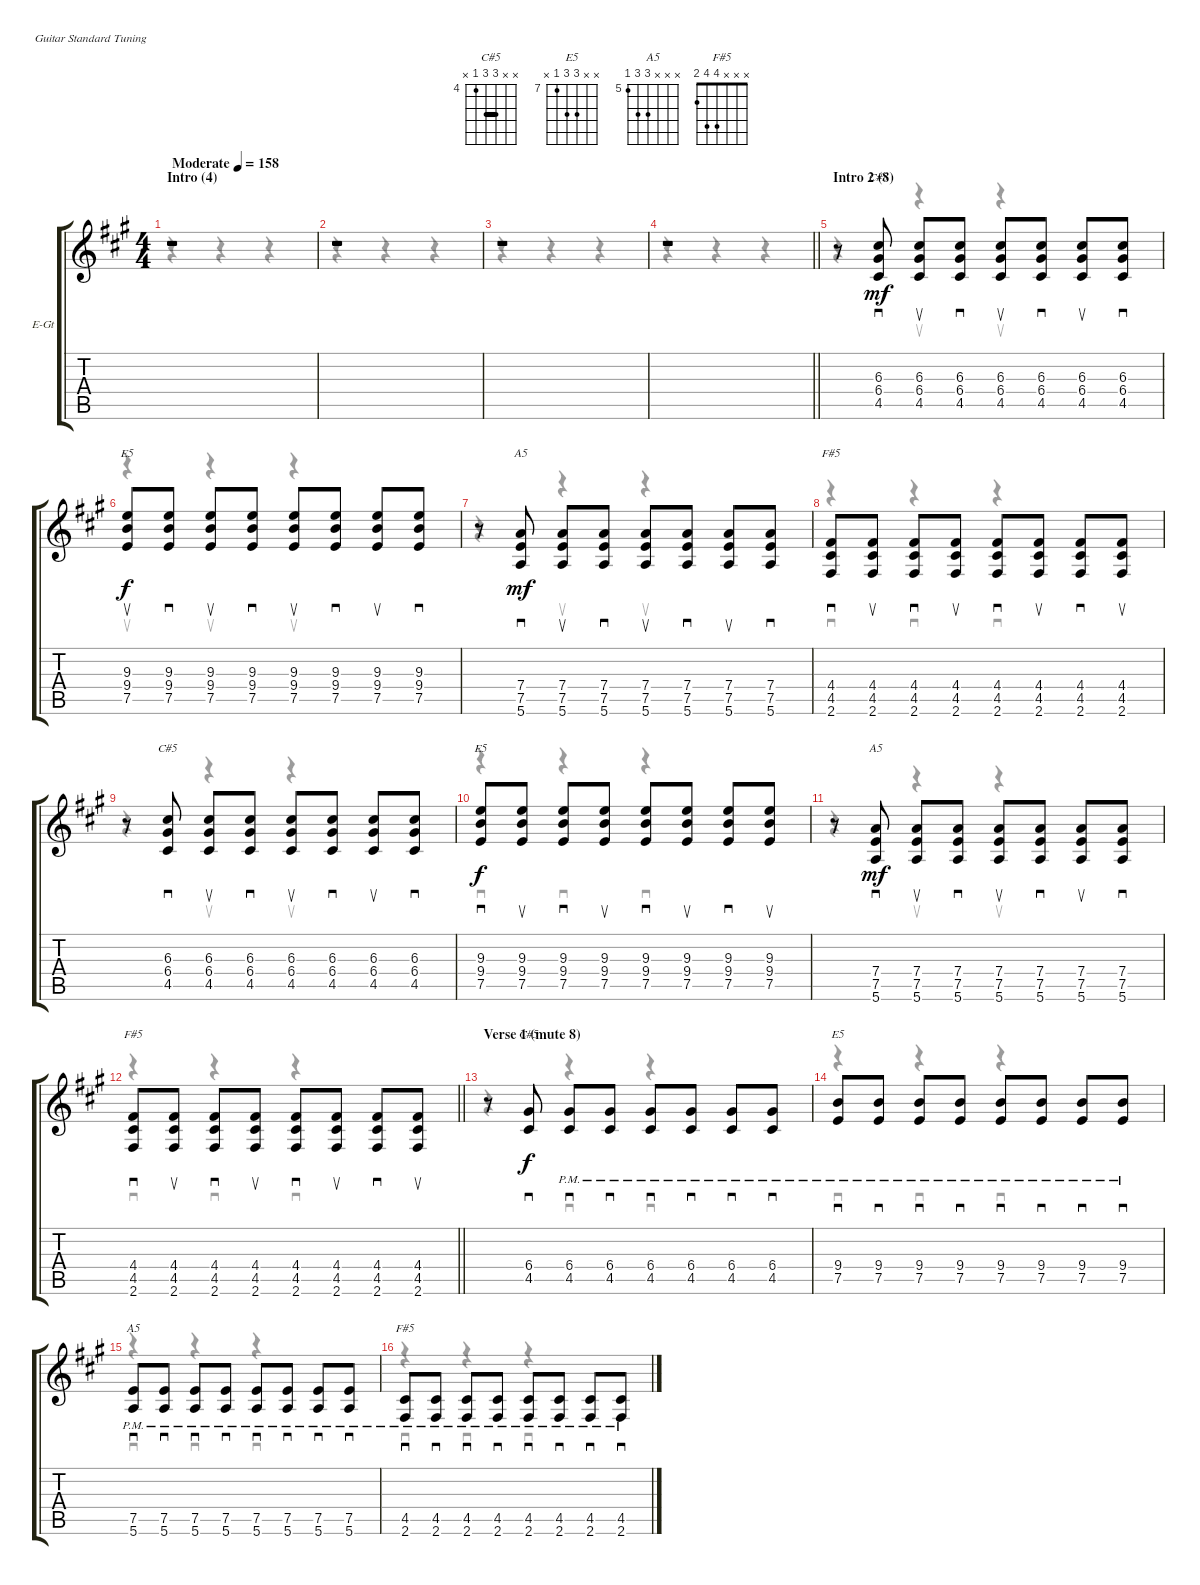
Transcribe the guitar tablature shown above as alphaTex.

\bracketExtendMode groupsimilarinstruments
\firstSystemTrackNameOrientation horizontal
\otherSystemsTrackNameOrientation horizontal
\track ("Guitar 1" "E-Gt") {instrument distortionguitar}
\staff {score tabs}
\tuning (E4 B3 G3 D3 A2 E2)
\chord ("C#5" x x 6 6 4 x) {firstfret 4 showfingering false barre 6}
\chord ("E5" x x 9 9 7 x) {firstfret 7 showfingering false barre 9}
\chord ("A5" x x x 7 7 5) {firstfret 5 showfingering false barre 7}
\chord ("F#5" x x x 4 4 2) {firstfret 2 showfingering false barre 4}
\chord ("E5" x x 9 9 7 x) {firstfret 7}
\chord ("A5" x x x 7 7 5) {firstfret 5}
\chord ("F#5" x x x 4 4 2)
\voice
\ts (4 4)
\beaming (8 2 2 2 2)
\section ("" "Intro (4)")
\tempo (158 "Moderate")
\clef g2
\ks a
r.1{dy mf instrument distortionguitar} |
r.1 |
r.1 |
\barLineRight lightlight
r.1 |
\section ("" "Intro 2 (8)")
r.8 (6.3 6.4 4.5).8{sd ch "C#5"} (6.3 6.4 4.5).8{su} (6.3 6.4 4.5).8{sd} (6.3 6.4 4.5).8{su} (6.3 6.4 4.5).8{sd} (6.3 6.4 4.5).8{su} (6.3 6.4 4.5).8{sd} |
(9.3 9.4 7.5).8{su ch "E5" dy f} (9.3 9.4 7.5).8{sd} (9.3 9.4 7.5).8{su} (9.3 9.4 7.5).8{sd} (9.3 9.4 7.5).8{su} (9.3 9.4 7.5).8{sd} (9.3 9.4 7.5).8{su} (9.3 9.4 7.5).8{sd} |
r.8 (7.4 7.5 5.6).8{sd ch "A5" dy mf} (7.4 7.5 5.6).8{su} (7.4 7.5 5.6).8{sd} (7.4 7.5 5.6).8{su} (7.4 7.5 5.6).8{sd} (7.4 7.5 5.6).8{su} (7.4 7.5 5.6).8{sd} |
(4.4 4.5 2.6).8{sd ch "F#5"} (4.4 4.5 2.6).8{su} (4.4 4.5 2.6).8{sd} (4.4 4.5 2.6).8{su} (4.4 4.5 2.6).8{sd} (4.4 4.5 2.6).8{su} (4.4 4.5 2.6).8{sd} (4.4 4.5 2.6).8{su} |
r.8 (6.3 6.4 4.5).8{sd ch "C#5"} (6.3 6.4 4.5).8{su} (6.3 6.4 4.5).8{sd} (6.3 6.4 4.5).8{su} (6.3 6.4 4.5).8{sd} (6.3 6.4 4.5).8{su} (6.3 6.4 4.5).8{sd} |
(9.3 9.4 7.5).8{sd ch "E5" dy f} (9.3 9.4 7.5).8{su} (9.3 9.4 7.5).8{sd} (9.3 9.4 7.5).8{su} (9.3 9.4 7.5).8{sd} (9.3 9.4 7.5).8{su} (9.3 9.4 7.5).8{sd} (9.3 9.4 7.5).8{su} |
r.8 (7.4 7.5 5.6).8{sd ch "A5" dy mf} (7.4 7.5 5.6).8{su} (7.4 7.5 5.6).8{sd} (7.4 7.5 5.6).8{su} (7.4 7.5 5.6).8{sd} (7.4 7.5 5.6).8{su} (7.4 7.5 5.6).8{sd} |
\barLineRight lightlight
(4.4 4.5 2.6).8{sd ch "F#5"} (4.4 4.5 2.6).8{su} (4.4 4.5 2.6).8{sd} (4.4 4.5 2.6).8{su} (4.4 4.5 2.6).8{sd} (4.4 4.5 2.6).8{su} (4.4 4.5 2.6).8{sd} (4.4 4.5 2.6).8{su} |
\section ("" "Verse 1 (mute 8)")
r.8 (6.4 4.5).8{sd ch "C#5" dy f} (6.4 4.5{pm}).8{sd} (6.4 4.5{pm}).8{sd} (6.4 4.5{pm}).8{sd} (6.4 4.5{pm}).8{sd} (6.4 4.5{pm}).8{sd} (6.4 4.5{pm}).8{sd} |
(9.4 7.5{pm}).8{sd ch "E5"} (9.4 7.5{pm}).8{sd} (9.4 7.5{pm}).8{sd} (9.4 7.5{pm}).8{sd} (9.4 7.5{pm}).8{sd} (9.4 7.5{pm}).8{sd} (9.4 7.5{pm}).8{sd} (9.4 7.5{pm}).8{sd} |
(7.5 5.6{pm}).8{sd ch "A5"} (7.5 5.6{pm}).8{sd} (7.5 5.6{pm}).8{sd} (7.5 5.6{pm}).8{sd} (7.5 5.6{pm}).8{sd} (7.5 5.6{pm}).8{sd} (7.5 5.6{pm}).8{sd} (7.5 5.6{pm}).8{sd} |
(4.5 2.6{pm}).8{sd ch "F#5"} (4.5 2.6{pm}).8{sd} (4.5 2.6{pm}).8{sd} (4.5 2.6{pm}).8{sd} (4.5 2.6{pm}).8{sd} (4.5 2.6{pm}).8{sd} (4.5 2.6{pm}).8{sd} (4.5 2.6{pm}).8{sd}
\voice
\clef g2
\ottava regular
\simile none
\ks a
r.4{dy mf} r.4 r.4 |
r.4 r.4 r.4 |
r.4 r.4 r.4 |
\barLineRight lightlight
r.4 r.4 r.4 |
r.4 r.4{su} r.4{su} |
r.4{su} r.4{su} r.4{su} |
r.4 r.4{su} r.4{su} |
r.4{sd} r.4{sd} r.4{sd} |
r.4 r.4{su} r.4{su} |
r.4{sd} r.4{sd} r.4{sd} |
r.4 r.4{su} r.4{su} |
\barLineRight lightlight
r.4{sd} r.4{sd} r.4{sd} |
r.4 r.4{sd} r.4{sd} |
r.4{sd} r.4{sd} r.4{sd} |
r.4{sd} r.4{sd} r.4{sd} |
r.4{sd} r.4{sd} r.4{sd}
